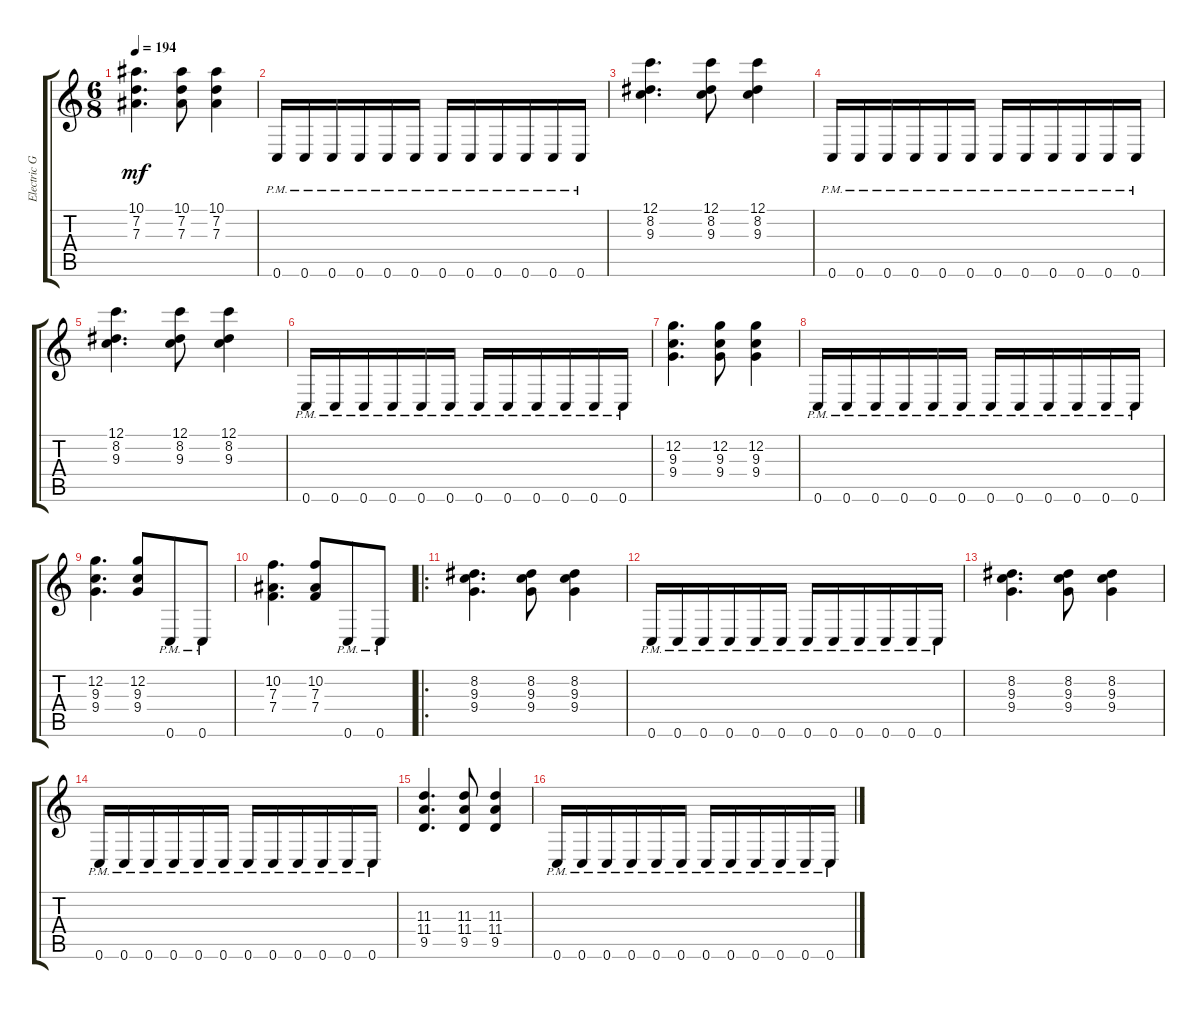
\track ("Electric Guitar 1" "Electric G") {instrument distortionguitar}
\staff {score tabs}
\tuning (C4 G3 Eb3 Bb2 F2 C2) {hide}
\ts (6 8)
\tempo 194
\clef g2
\ks c
(10.1 7.2 7.3).4{d dy mf} (10.1 7.2 7.3).8 (10.1 7.2 7.3).4 |
0.6{pm}.16 0.6{pm}.16 0.6{pm}.16 0.6{pm}.16 0.6{pm}.16 0.6{pm}.16 0.6{pm}.16 0.6{pm}.16 0.6{pm}.16 0.6{pm}.16 0.6{pm}.16 0.6{pm}.16 |
(12.1 8.2 9.3).4{d} (12.1 8.2 9.3).8 (12.1 8.2 9.3).4 |
0.6{pm}.16 0.6{pm}.16 0.6{pm}.16 0.6{pm}.16 0.6{pm}.16 0.6{pm}.16 0.6{pm}.16 0.6{pm}.16 0.6{pm}.16 0.6{pm}.16 0.6{pm}.16 0.6{pm}.16 |
(12.1 8.2 9.3).4{d} (12.1 8.2 9.3).8 (12.1 8.2 9.3).4 |
0.6{pm}.16 0.6{pm}.16 0.6{pm}.16 0.6{pm}.16 0.6{pm}.16 0.6{pm}.16 0.6{pm}.16 0.6{pm}.16 0.6{pm}.16 0.6{pm}.16 0.6{pm}.16 0.6{pm}.16 |
(12.2 9.3 9.4).4{d} (12.2 9.3 9.4).8 (12.2 9.3 9.4).4 |
0.6{pm}.16 0.6{pm}.16 0.6{pm}.16 0.6{pm}.16 0.6{pm}.16 0.6{pm}.16 0.6{pm}.16 0.6{pm}.16 0.6{pm}.16 0.6{pm}.16 0.6{pm}.16 0.6{pm}.16 |
(12.2 9.3 9.4).4{d} (12.2 9.3 9.4).8 0.6{pm}.8 0.6{pm}.8 |
(10.2 7.3 7.4).4{d} (10.2 7.3 7.4).8 0.6{pm}.8 0.6{pm}.8 |
\ro
(8.2 9.3 9.4).4{d} (8.2 9.3 9.4).8 (8.2 9.3 9.4).4 |
0.6{pm}.16 0.6{pm}.16 0.6{pm}.16 0.6{pm}.16 0.6{pm}.16 0.6{pm}.16 0.6{pm}.16 0.6{pm}.16 0.6{pm}.16 0.6{pm}.16 0.6{pm}.16 0.6{pm}.16 |
(8.2 9.3 9.4).4{d} (8.2 9.3 9.4).8 (8.2 9.3 9.4).4 |
0.6{pm}.16 0.6{pm}.16 0.6{pm}.16 0.6{pm}.16 0.6{pm}.16 0.6{pm}.16 0.6{pm}.16 0.6{pm}.16 0.6{pm}.16 0.6{pm}.16 0.6{pm}.16 0.6{pm}.16 |
(11.3 11.4 9.5).4{d} (11.3 11.4 9.5).8 (11.3 11.4 9.5).4 |
0.6{pm}.16 0.6{pm}.16 0.6{pm}.16 0.6{pm}.16 0.6{pm}.16 0.6{pm}.16 0.6{pm}.16 0.6{pm}.16 0.6{pm}.16 0.6{pm}.16 0.6{pm}.16 0.6{pm}.16
